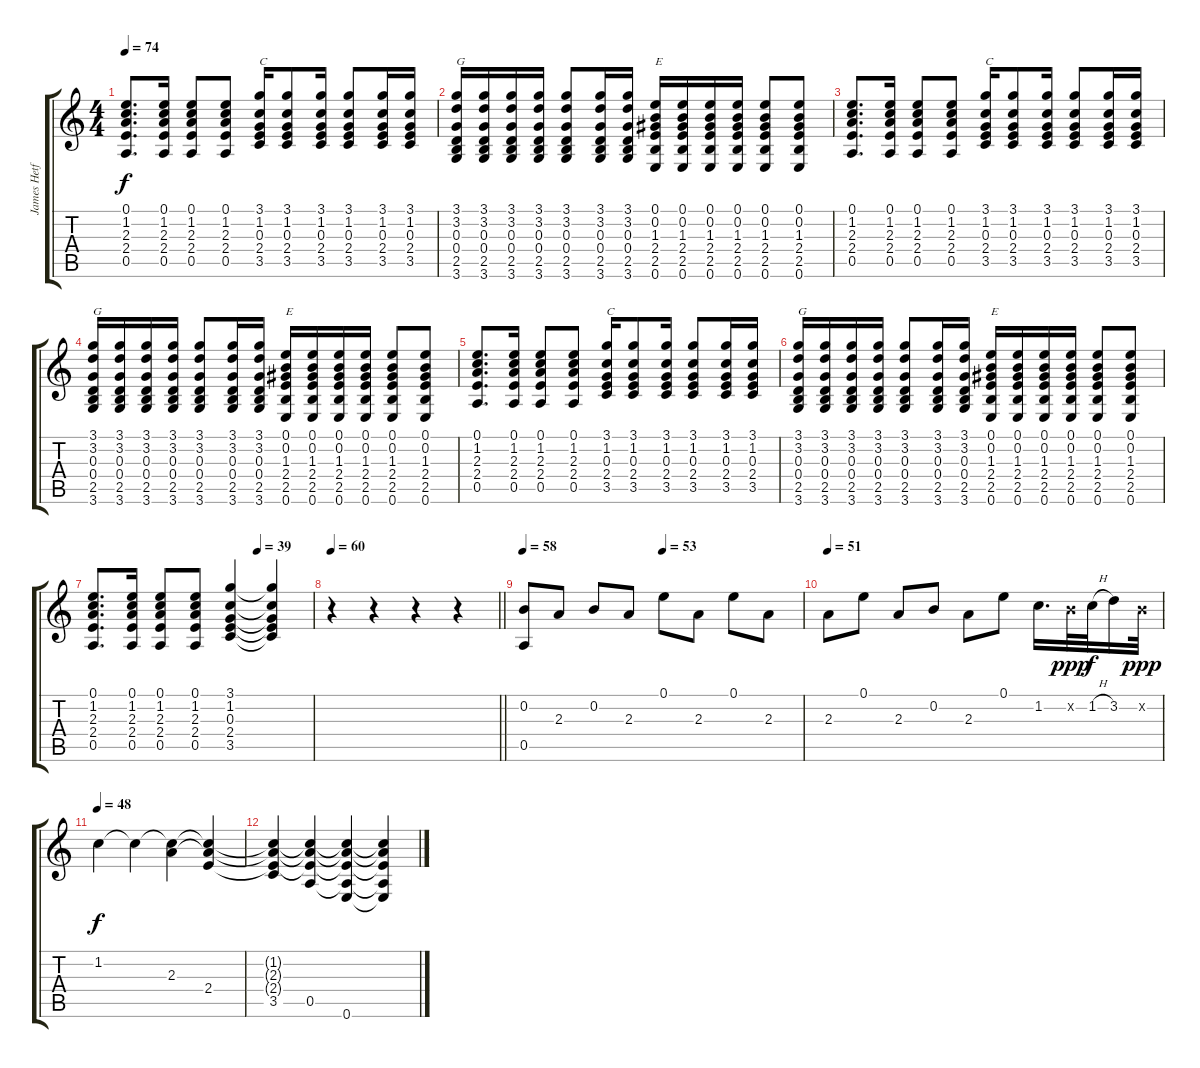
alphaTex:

\track ("James Hetfield" "James Hetf") {instrument acousticguitarsteel}
\staff {score tabs}
\tuning (E4 B3 G3 D3 A2 E2) {hide}
\ts (4 4)
\tempo 74
\clef g2
\ks c
(0.1 1.2 2.3 2.4 0.5).8{d dy f} (0.1 1.2 2.3 2.4 0.5).16 (0.1 1.2 2.3 2.4 0.5).8 (0.1 1.2 2.3 2.4 0.5).8 (3.1 1.2 0.3 2.4 3.5).16{txt "C"} (3.1 1.2 0.3 2.4 3.5).8 (3.1 1.2 0.3 2.4 3.5).16 (3.1 1.2 0.3 2.4 3.5).8 (3.1 1.2 0.3 2.4 3.5).16 (3.1 1.2 0.3 2.4 3.5).16 |
(3.1 3.2 0.3 0.4 2.5 3.6).16{txt "G"} (3.1 3.2 0.3 0.4 2.5 3.6).16 (3.1 3.2 0.3 0.4 2.5 3.6).16 (3.1 3.2 0.3 0.4 2.5 3.6).16 (3.1 3.2 0.3 0.4 2.5 3.6).8 (3.1 3.2 0.3 0.4 2.5 3.6).16 (3.1 3.2 0.3 0.4 2.5 3.6).16 (0.1 0.2 1.3 2.4 2.5 0.6).16{txt "E"} (0.1 0.2 1.3 2.4 2.5 0.6).16 (0.1 0.2 1.3 2.4 2.5 0.6).16 (0.1 0.2 1.3 2.4 2.5 0.6).16 (0.1 0.2 1.3 2.4 2.5 0.6).8 (0.1 0.2 1.3 2.4 2.5 0.6).8 |
(0.1 1.2 2.3 2.4 0.5).8{d} (0.1 1.2 2.3 2.4 0.5).16 (0.1 1.2 2.3 2.4 0.5).8 (0.1 1.2 2.3 2.4 0.5).8 (3.1 1.2 0.3 2.4 3.5).16{txt "C"} (3.1 1.2 0.3 2.4 3.5).8 (3.1 1.2 0.3 2.4 3.5).16 (3.1 1.2 0.3 2.4 3.5).8 (3.1 1.2 0.3 2.4 3.5).16 (3.1 1.2 0.3 2.4 3.5).16 |
(3.1 3.2 0.3 0.4 2.5 3.6).16{txt "G"} (3.1 3.2 0.3 0.4 2.5 3.6).16 (3.1 3.2 0.3 0.4 2.5 3.6).16 (3.1 3.2 0.3 0.4 2.5 3.6).16 (3.1 3.2 0.3 0.4 2.5 3.6).8 (3.1 3.2 0.3 0.4 2.5 3.6).16 (3.1 3.2 0.3 0.4 2.5 3.6).16 (0.1 0.2 1.3 2.4 2.5 0.6).16{txt "E"} (0.1 0.2 1.3 2.4 2.5 0.6).16 (0.1 0.2 1.3 2.4 2.5 0.6).16 (0.1 0.2 1.3 2.4 2.5 0.6).16 (0.1 0.2 1.3 2.4 2.5 0.6).8 (0.1 0.2 1.3 2.4 2.5 0.6).8 |
(0.1 1.2 2.3 2.4 0.5).8{d} (0.1 1.2 2.3 2.4 0.5).16 (0.1 1.2 2.3 2.4 0.5).8 (0.1 1.2 2.3 2.4 0.5).8 (3.1 1.2 0.3 2.4 3.5).16{txt "C"} (3.1 1.2 0.3 2.4 3.5).8 (3.1 1.2 0.3 2.4 3.5).16 (3.1 1.2 0.3 2.4 3.5).8 (3.1 1.2 0.3 2.4 3.5).16 (3.1 1.2 0.3 2.4 3.5).16 |
(3.1 3.2 0.3 0.4 2.5 3.6).16{txt "G"} (3.1 3.2 0.3 0.4 2.5 3.6).16 (3.1 3.2 0.3 0.4 2.5 3.6).16 (3.1 3.2 0.3 0.4 2.5 3.6).16 (3.1 3.2 0.3 0.4 2.5 3.6).8 (3.1 3.2 0.3 0.4 2.5 3.6).16 (3.1 3.2 0.3 0.4 2.5 3.6).16 (0.1 0.2 1.3 2.4 2.5 0.6).16{txt "E"} (0.1 0.2 1.3 2.4 2.5 0.6).16 (0.1 0.2 1.3 2.4 2.5 0.6).16 (0.1 0.2 1.3 2.4 2.5 0.6).16 (0.1 0.2 1.3 2.4 2.5 0.6).8 (0.1 0.2 1.3 2.4 2.5 0.6).8 |
\tempo (39 0.75)
(0.1 1.2 2.3 2.4 0.5).8{d} (0.1 1.2 2.3 2.4 0.5).16 (0.1 1.2 2.3 2.4 0.5).8 (0.1 1.2 2.3 2.4 0.5).8 (3.1 1.2 0.3 2.4 3.5).4 (3.1{t} 1.2{t} 0.3{t} 2.4{t} 3.5{t}).4 |
\tempo 60
\barLineRight lightlight
r.4 r.4 r.4 r.4 |
\section ("" "")
\tempo 58
\tempo (53 0.5)
(0.2 0.5).8{volume 12} 2.3.8 0.2.8 2.3.8 0.1.8 2.3.8 0.1.8 2.3.8 |
\tempo 51
2.3.8 0.1.8 2.3.8 0.2.8 2.3.8 0.1.8 1.2.16{d} 0.2{x}.32{dy ppp} 1.2{h}.32{dy f} 3.2.16 0.2{x}.32{dy ppp} |
\tempo 48
1.2.4{dy f} 1.2{t}.4 (1.2{t} 2.3).4 (1.2{t} 2.3{t} 2.4).4 |
(1.2{t} 2.3{t} 2.4{t} 3.5).4 (1.2{t} 2.3{t} 2.4{t} 0.5).4 (1.2{t} 2.3{t} 2.4{t} 0.5{t} 0.6).4 (1.2{t} 2.3{t} 2.4{t} 0.5{t} 0.6{t}).4
